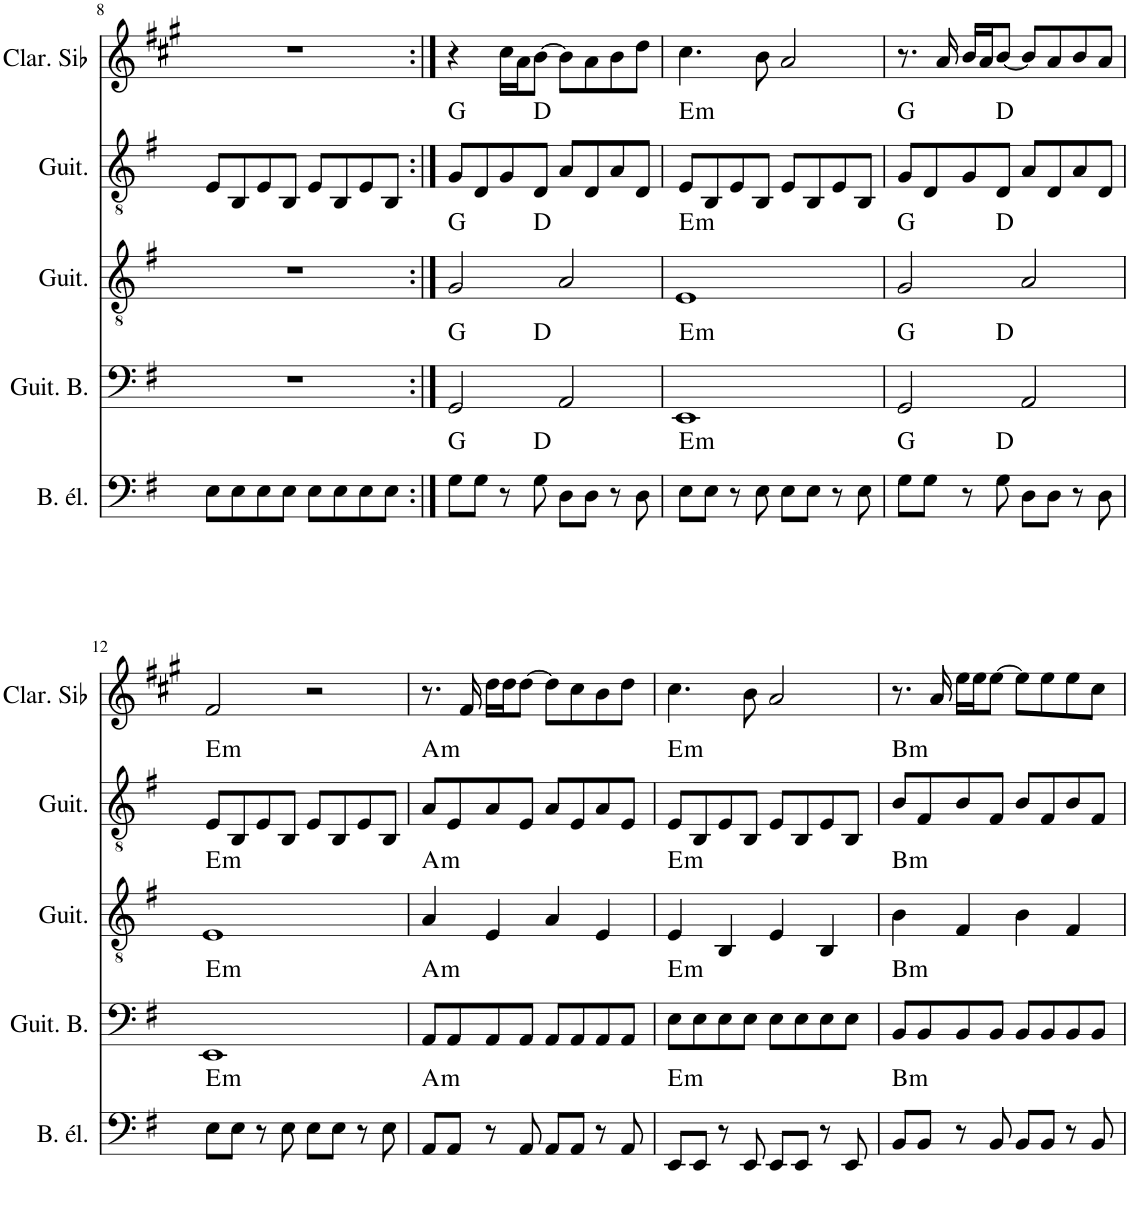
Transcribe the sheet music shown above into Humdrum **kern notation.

**kern	**harte	**kern	**harte	**kern	**harte	**kern	**harte	**kern
*part5	*part5	*part4	*part4	*part3	*part3	*part2	*part2	*part1
*staff5	*	*staff4	*	*staff3	*	*staff2	*	*staff1
*I"Basse électrique	*	*I"Guitare basse	*	*I"Guitare acoustique	*	*I"Guitare classique	*	*I"Clarinette en Sib
*I'B. él.	*	*I'Guit. B.	*	*I'Guit.	*	*I'Guit.	*	*I'Clar. Sib
!!LO:PB:g=z
*clefF4	*	*clefF4	*	*clefGv2	*	*clefGv2	*	*clefG2
*Trd7c12	*	*Trd7c12	*	*	*	*	*	*Trd1c2
*k[f#]	*	*k[f#]	*	*k[f#]	*	*k[f#]	*	*k[f#c#g#]
*M4/4	*	*M4/4	*	*M4/4	*	*M4/4	*	*M4/4
=8	=8	=8	=8	=8	=8	=8	=8	=8
8E\L	.	1r	.	1r	.	8E/L	.	1r
8E\	.	.	.	.	.	8BB/	.	.
8E\	.	.	.	.	.	8E/	.	.
8E\J	.	.	.	.	.	8BB/J	.	.
8E\L	.	.	.	.	.	8E/L	.	.
8E\	.	.	.	.	.	8BB/	.	.
8E\	.	.	.	.	.	8E/	.	.
8E\J	.	.	.	.	.	8BB/J	.	.
=9:|!	=9:|!	=9:|!	=9:|!	=9:|!	=9:|!	=9:|!	=9:|!	=9:|!
*	*	*^	*	*^	*	*	*	*
8G\L	G:maj	2GG/	4.ryy	G:maj	2G/	4.ryy	G:maj	8G/L	G:maj	4r
8G\J	.	.	.	.	.	.	.	8D/	.	.
8r	.	.	.	.	.	.	.	8G/	.	16cc#\LL
.	.	.	.	.	.	.	.	.	.	16a\J
8G\	D:maj	.	2ryy	D:maj	.	2ryy	D:maj	8D/J	D:maj	[8b\J
8D\L	.	2AA/	.	.	2A/	.	.	8A/L	.	8b\L]
8D\J	.	.	.	.	.	.	.	8D/	.	8a\
8r	.	.	.	.	.	.	.	8A/	.	8b\
8D\	.	.	8ryy	.	.	8ryy	.	8D/J	.	8dd\J
=10	=10	=10	=10	=10	=10	=10	=10	=10	=10	=10
!	!LO:H:kt=m	!	!	!LO:H:kt=m	!	!	!LO:H:kt=m	!	!LO:H:kt=m	!
*	*	*v	*v	*	*	*	*	*	*	*
*	*	*	*	*v	*v	*	*	*	*
8E\L	E:min	1EE	E:min	1E	E:min	8E/L	E:min	4.cc#\
8E\J	.	.	.	.	.	8BB/	.	.
8r	.	.	.	.	.	8E/	.	.
8E\	.	.	.	.	.	8BB/J	.	8b\
8E\L	.	.	.	.	.	8E/L	.	2a/
8E\J	.	.	.	.	.	8BB/	.	.
8r	.	.	.	.	.	8E/	.	.
8E\	.	.	.	.	.	8BB/J	.	.
=11	=11	=11	=11	=11	=11	=11	=11	=11
*	*	*^	*	*^	*	*	*	*
8G\L	G:maj	2GG/	4.ryy	G:maj	2G/	4.ryy	G:maj	8G/L	G:maj	8.r
8G\J	.	.	.	.	.	.	.	8D/	.	.
.	.	.	.	.	.	.	.	.	.	16a/
8r	.	.	.	.	.	.	.	8G/	.	16b/LL
.	.	.	.	.	.	.	.	.	.	16a/J
8G\	D:maj	.	2ryy	D:maj	.	2ryy	D:maj	8D/J	D:maj	[8b/J
8D\L	.	2AA/	.	.	2A/	.	.	8A/L	.	8b/L]
8D\J	.	.	.	.	.	.	.	8D/	.	8a/
8r	.	.	.	.	.	.	.	8A/	.	8b/
8D\	.	.	8ryy	.	.	8ryy	.	8D/J	.	8a/J
!!LO:LB:g=z
=12	=12	=12	=12	=12	=12	=12	=12	=12	=12	=12
!	!LO:H:kt=m	!	!	!LO:H:kt=m	!	!	!LO:H:kt=m	!	!LO:H:kt=m	!
*	*	*v	*v	*	*	*	*	*	*	*
*	*	*	*	*v	*v	*	*	*	*
8E\L	E:min	1EE	E:min	1E	E:min	8E/L	E:min	2f#/
8E\J	.	.	.	.	.	8BB/	.	.
8r	.	.	.	.	.	8E/	.	.
8E\	.	.	.	.	.	8BB/J	.	.
8E\L	.	.	.	.	.	8E/L	.	2r
8E\J	.	.	.	.	.	8BB/	.	.
8r	.	.	.	.	.	8E/	.	.
8E\	.	.	.	.	.	8BB/J	.	.
=13	=13	=13	=13	=13	=13	=13	=13	=13
!	!LO:H:kt=m	!	!LO:H:kt=m	!	!LO:H:kt=m	!	!LO:H:kt=m	!
8AA/L	A:min	8AA/L	A:min	4A/	A:min	8A/L	A:min	8.r
8AA/J	.	8AA/	.	.	.	8E/	.	.
.	.	.	.	.	.	.	.	16f#/
8r	.	8AA/	.	4E/	.	8A/	.	16dd\LL
.	.	.	.	.	.	.	.	16dd\J
8AA/	.	8AA/J	.	.	.	8E/J	.	[8dd\J
8AA/L	.	8AA/L	.	4A/	.	8A/L	.	8dd\L]
8AA/J	.	8AA/	.	.	.	8E/	.	8cc#\
8r	.	8AA/	.	4E/	.	8A/	.	8b\
8AA/	.	8AA/J	.	.	.	8E/J	.	8dd\J
=14	=14	=14	=14	=14	=14	=14	=14	=14
!	!LO:H:kt=m	!	!LO:H:kt=m	!	!LO:H:kt=m	!	!LO:H:kt=m	!
8EE/L	E:min	8E\L	E:min	4E/	E:min	8E/L	E:min	4.cc#\
8EE/J	.	8E\	.	.	.	8BB/	.	.
8r	.	8E\	.	4BB/	.	8E/	.	.
8EE/	.	8E\J	.	.	.	8BB/J	.	8b\
8EE/L	.	8E\L	.	4E/	.	8E/L	.	2a/
8EE/J	.	8E\	.	.	.	8BB/	.	.
8r	.	8E\	.	4BB/	.	8E/	.	.
8EE/	.	8E\J	.	.	.	8BB/J	.	.
=15	=15	=15	=15	=15	=15	=15	=15	=15
!	!LO:H:kt=m	!	!LO:H:kt=m	!	!LO:H:kt=m	!	!LO:H:kt=m	!
8BB/L	B:min	8BB/L	B:min	4B\	B:min	8B/L	B:min	8.r
8BB/J	.	8BB/	.	.	.	8F#/	.	.
.	.	.	.	.	.	.	.	16a/
8r	.	8BB/	.	4F#/	.	8B/	.	16ee\LL
.	.	.	.	.	.	.	.	16ee\J
8BB/	.	8BB/J	.	.	.	8F#/J	.	[8ee\J
8BB/L	.	8BB/L	.	4B\	.	8B/L	.	8ee\L]
8BB/J	.	8BB/	.	.	.	8F#/	.	8ee\
8r	.	8BB/	.	4F#/	.	8B/	.	8ee\
8BB/	.	8BB/J	.	.	.	8F#/J	.	8cc#\J
=	=	=	=	=	=	=	=	=
*-	*-	*-	*-	*-	*-	*-	*-	*-
